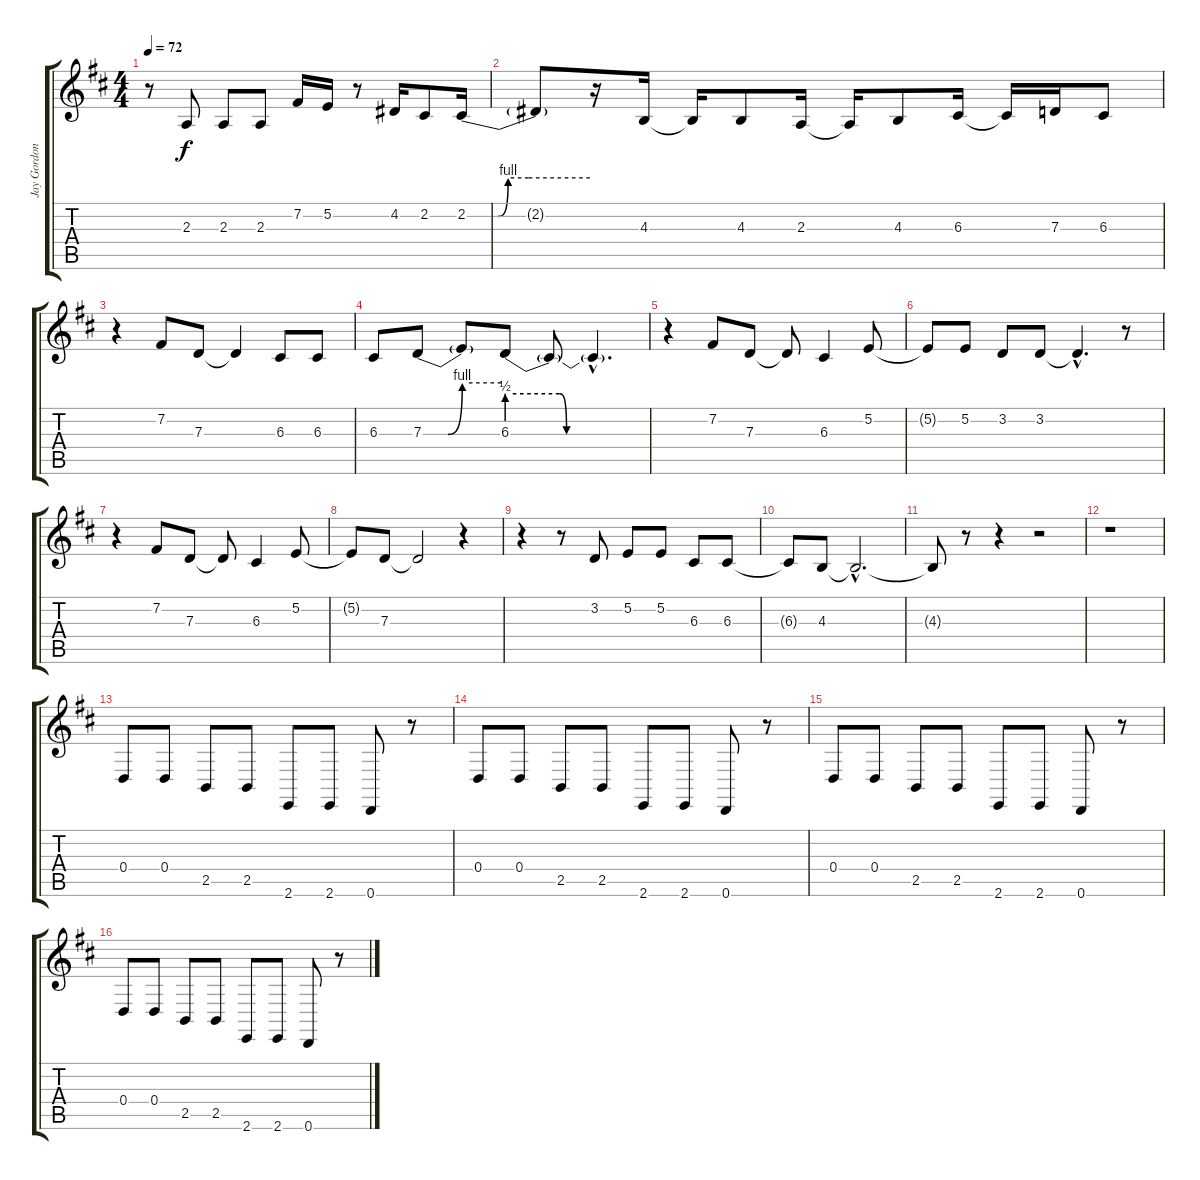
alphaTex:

\track ("Jay Gordon (Vocals)" "Jay Gordon") {instrument lead2sawtooth}
\staff {score tabs}
\tuning (E4 B3 G3 D3 A2 D2) {hide}
\ts (4 4)
\tempo 72
\clef g2
\ks d
r.8{dy f} 2.3.8 2.3.8 2.3.8 7.2.16 5.2.16 r.8 4.2.16 2.2.8 2.2{be (custom 0 0 15 0 20 4 30 4 60 4)}.16 |
2.2{t}.8 r.16 4.3.16 4.3{t}.16 4.3.8 2.3.16 2.3{t}.16 4.3.8 6.3.16 6.3{t}.16 7.3.16 6.3.8 |
r.4 7.2.8 7.3.8 7.3{t}.4 6.3.8 6.3.8 |
6.3.8 7.3{be (custom 0 0 19 0 30 4 60 4)}.8 7.3{t}.8 6.3{be (custom 0 2 13 2 22 2 25 0 30 0 60 0)}.8 6.3{t}.8 6.3{hac t}.4{d} |
r.4 7.2.8 7.3.8 7.3{t}.8 6.3.4 5.2.8 |
5.2{t}.8 5.2.8 3.2.8 3.2.8 3.2{hac t}.4{d} r.8 |
r.4 7.2.8 7.3.8 7.3{t}.8 6.3.4 5.2.8 |
5.2{t}.8 7.3.8 7.3{t}.2 r.4 |
r.4 r.8 3.2.8 5.2.8 5.2.8 6.3.8 6.3.8 |
6.3{t}.8 4.3.8 4.3{hac t}.2{d} |
4.3{t}.8 r.8 r.4 r.2 |
r.1 |
0.4.8 0.4.8 2.5.8 2.5.8 2.6.8 2.6.8 0.6.8 r.8 |
0.4.8 0.4.8 2.5.8 2.5.8 2.6.8 2.6.8 0.6.8 r.8 |
0.4.8 0.4.8 2.5.8 2.5.8 2.6.8 2.6.8 0.6.8 r.8 |
0.4.8 0.4.8 2.5.8 2.5.8 2.6.8 2.6.8 0.6.8 r.8
